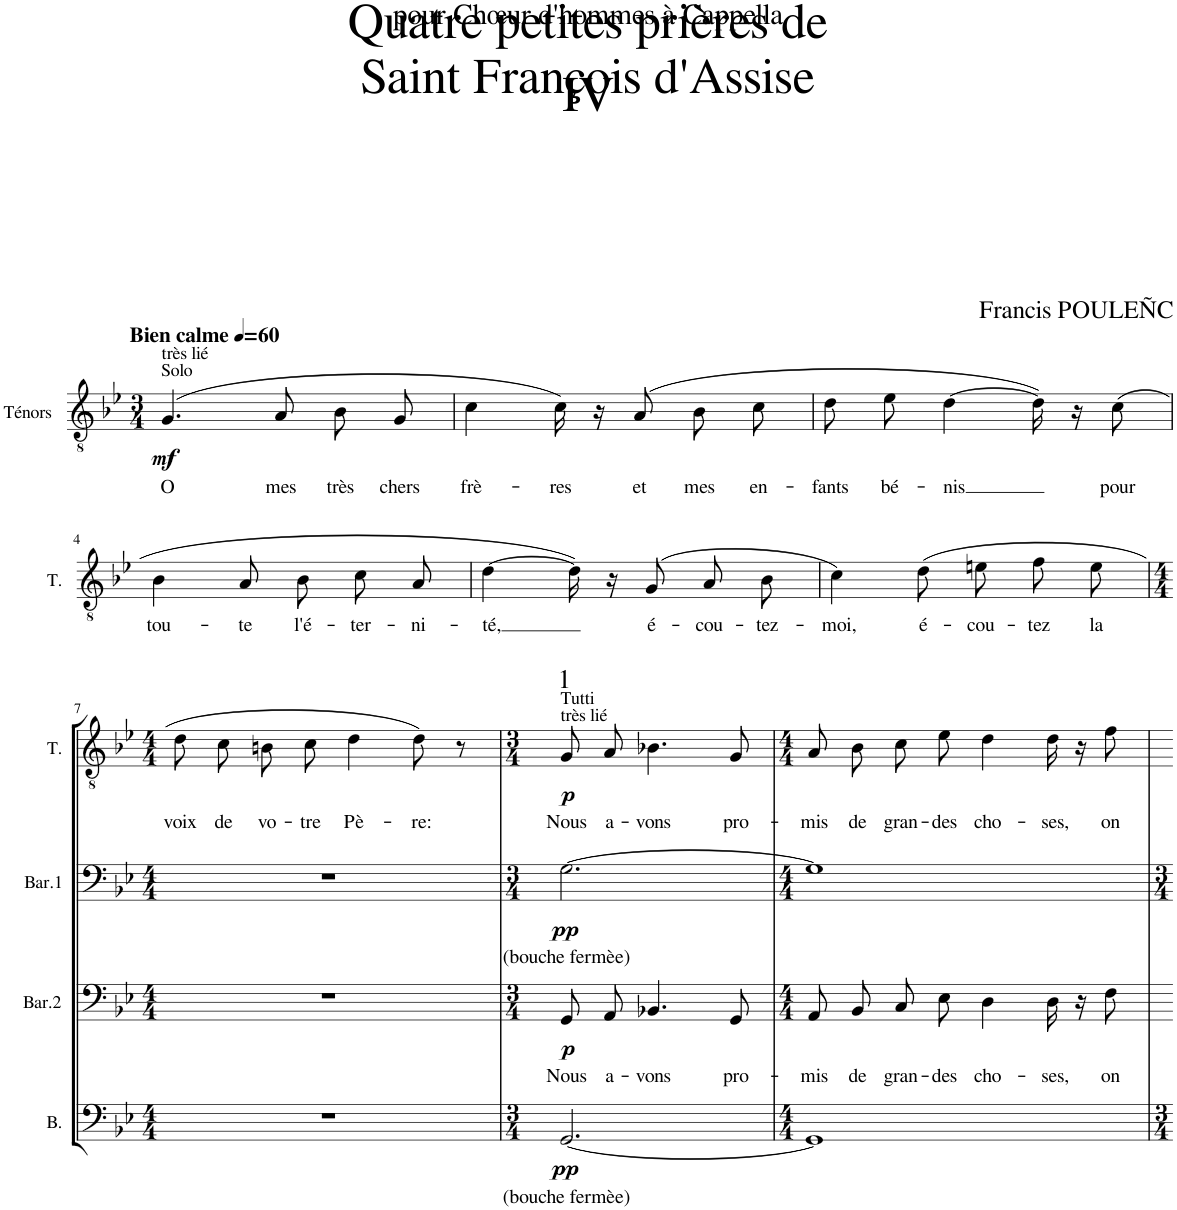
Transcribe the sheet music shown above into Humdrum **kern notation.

**kern	**text	**dynam	**kern	**text	**dynam	**kern	**text	**dynam	**kern	**text	**dynam
*part4	*part4	*part4	*part3	*part3	*part3	*part2	*part2	*part2	*part1	*part1	*part1
*staff4	*staff4	*staff4	*staff3	*staff3	*staff3	*staff2	*staff2	*staff2	*staff1	*staff1	*staff1
*I"Basses	*	*	*I"Barytons II	*	*	*I"Barytons I	*	*	*I"Ténors	*	*
*I'B.	*	*	*I'Bar.2	*	*	*I'Bar.1	*	*	*I'T.	*	*
*stria5	*	*	*stria5	*	*	*stria5	*	*	*	*	*
*clefF4	*	*	*clefF4	*	*	*clefF4	*	*	*clefGv2	*	*
*k[b-e-]	*	*	*k[b-e-]	*	*	*k[b-e-]	*	*	*k[b-e-]	*	*
*M3/4	*	*	*M3/4	*	*	*M3/4	*	*	*M3/4	*	*
*MM60	*	*	*MM60	*	*	*MM60	*	*	*MM60	*	*
=1	=1	=1	=1	=1	=1	=1	=1	=1	=1	=1	=1
!	!	!	!	!	!	!	!	!	!LO:TX:a:t=Solo	!	!
!	!	!	!	!	!	!	!	!	!LO:TX:a:t=très lié	!	!
!	!	!	!	!	!	!	!	!	!LO:TX:a:B:t=Bien calme	!	!
!	!	!	!	!	!	!	!	!	!	!LO:LY:b	!LO:DY:b
2.r	.	.	2.r	.	.	2.r	.	.	(4.G/	O	mf
!	!	!	!	!	!	!	!	!	!	!LO:LY:b	!
.	.	.	.	.	.	.	.	.	8A/	mes	.
!	!	!	!	!	!	!	!	!	!	!LO:LY:b	!
.	.	.	.	.	.	.	.	.	8B-/L	très	.
!	!	!	!	!	!	!	!	!	!	!LO:LY:b	!
.	.	.	.	.	.	.	.	.	8G/J	chers	.
=2	=2	=2	=2	=2	=2	=2	=2	=2	=2	=2	=2
!	!	!	!	!	!	!	!	!	!	!LO:LY:b	!
2.r	.	.	2.r	.	.	2.r	.	.	4c\	frè-	.
!	!	!	!	!	!	!	!	!	!	!LO:LY:b	!
.	.	.	.	.	.	.	.	.	16c\)	-res	.
.	.	.	.	.	.	.	.	.	16r	.	.
!	!	!	!	!	!	!	!	!	!	!LO:LY:b	!
.	.	.	.	.	.	.	.	.	(8A/	et	.
!	!	!	!	!	!	!	!	!	!	!LO:LY:b	!
.	.	.	.	.	.	.	.	.	8B-\L	mes	.
!	!	!	!	!	!	!	!	!	!	!LO:LY:b	!
.	.	.	.	.	.	.	.	.	8c\J	en-	.
=3	=3	=3	=3	=3	=3	=3	=3	=3	=3	=3	=3
!	!	!	!	!	!	!	!	!	!	!LO:LY:b	!
2.r	.	.	2.r	.	.	2.r	.	.	8d\L	-fants	.
!	!	!	!	!	!	!	!	!	!	!LO:LY:b	!
.	.	.	.	.	.	.	.	.	8e-\J	bé-	.
!	!	!	!	!	!	!	!	!	!	!LO:LY:b	!
.	.	.	.	.	.	.	.	.	[4d\	-nis	.
.	.	.	.	.	.	.	.	.	16d\])	.	.
.	.	.	.	.	.	.	.	.	16r	.	.
!	!	!	!	!	!	!	!	!	!	!LO:LY:b	!
.	.	.	.	.	.	.	.	.	(8c\	pour	.
!!LO:LB:g=z
=4	=4	=4	=4	=4	=4	=4	=4	=4	=4	=4	=4
!	!	!	!	!	!	!	!	!	!	!LO:LY:b	!
2.r	.	.	2.r	.	.	2.r	.	.	4B-\	tou-	.
!	!	!	!	!	!	!	!	!	!	!LO:LY:b	!
.	.	.	.	.	.	.	.	.	8A/L	-te	.
!	!	!	!	!	!	!	!	!	!	!LO:LY:b	!
.	.	.	.	.	.	.	.	.	8B-/J	l'é-	.
!	!	!	!	!	!	!	!	!	!	!LO:LY:b	!
.	.	.	.	.	.	.	.	.	8c\L	-ter-	.
!	!	!	!	!	!	!	!	!	!	!LO:LY:b	!
.	.	.	.	.	.	.	.	.	8A\J	-ni-	.
=5	=5	=5	=5	=5	=5	=5	=5	=5	=5	=5	=5
!	!	!	!	!	!	!	!	!	!	!LO:LY:b	!
2.r	.	.	2.r	.	.	2.r	.	.	[4d\	-té,	.
.	.	.	.	.	.	.	.	.	16d\])	.	.
.	.	.	.	.	.	.	.	.	16r	.	.
!	!	!	!	!	!	!	!	!	!	!LO:LY:b	!
.	.	.	.	.	.	.	.	.	(8G/	é-	.
!	!	!	!	!	!	!	!	!	!	!LO:LY:b	!
.	.	.	.	.	.	.	.	.	8A/L	-cou-	.
!	!	!	!	!	!	!	!	!	!	!LO:LY:b	!
.	.	.	.	.	.	.	.	.	8B-/J	-tez-	.
=6	=6	=6	=6	=6	=6	=6	=6	=6	=6	=6	=6
!	!	!	!	!	!	!	!	!	!	!LO:LY:b	!
2.r	.	.	2.r	.	.	2.r	.	.	4c\)	-moi,	.
!	!	!	!	!	!	!	!	!	!	!LO:LY:b	!
.	.	.	.	.	.	.	.	.	(8d\L	é-	.
!	!	!	!	!	!	!	!	!	!	!LO:LY:b	!
.	.	.	.	.	.	.	.	.	8en\J	-cou-	.
!	!	!	!	!	!	!	!	!	!	!LO:LY:b	!
.	.	.	.	.	.	.	.	.	8f\L	-tez	.
!	!	!	!	!	!	!	!	!	!	!LO:LY:b	!
.	.	.	.	.	.	.	.	.	8e\J	la	.
!!LO:LB:g=z
=7	=7	=7	=7	=7	=7	=7	=7	=7	=7	=7	=7
*M4/4	*	*	*M4/4	*	*	*M4/4	*	*	*M4/4	*	*
!	!	!	!	!	!	!	!	!	!	!LO:LY:b	!
1r	.	.	1r	.	.	1r	.	.	8d\L	voix	.
!	!	!	!	!	!	!	!	!	!	!LO:LY:b	!
.	.	.	.	.	.	.	.	.	8c\J	de	.
!	!	!	!	!	!	!	!	!	!	!LO:LY:b	!
.	.	.	.	.	.	.	.	.	8Bn\L	vo-	.
!	!	!	!	!	!	!	!	!	!	!LO:LY:b	!
.	.	.	.	.	.	.	.	.	8c\J	-tre	.
!	!	!	!	!	!	!	!	!	!	!LO:LY:b	!
.	.	.	.	.	.	.	.	.	4d\	Pè-	.
!	!	!	!	!	!	!	!	!	!	!LO:LY:b	!
.	.	.	.	.	.	.	.	.	8d\)	-re:	.
.	.	.	.	.	.	.	.	.	8r	.	.
=8	=8	=8	=8	=8	=8	=8	=8	=8	=8	=8	=8
*M3/4	*	*	*M3/4	*	*	*M3/4	*	*	*M3/4	*	*
!	!	!	!	!	!	!	!	!	!LO:TX:a:t=très lié	!	!
!	!	!	!	!	!	!	!	!	!LO:TX:a:t=Tutti	!	!
!	!	!	!	!	!	!	!	!	!LO:TX:a:t=1	!	!
!	!LO:LY:b	!LO:DY:b	!	!LO:LY:b	!LO:DY:b	!	!LO:LY:b	!LO:DY:b	!	!LO:LY:b	!LO:DY:b
[2.GG/	(bouche fermèe)	pp	8GG/L	Nous	p	[2.G\	(bouche fermèe)	pp	8G/L	Nous	p
!	!	!	!	!LO:LY:b	!	!	!	!	!	!LO:LY:b	!
.	.	.	8AA/J	a-	.	.	.	.	8A/J	a-	.
!	!	!	!	!LO:LY:b	!	!	!	!	!	!LO:LY:b	!
.	.	.	4.BB-X/	-vons	.	.	.	.	4.B-X\	-vons	.
!	!	!	!	!LO:LY:b	!	!	!	!	!	!LO:LY:b	!
.	.	.	8GG/	pro-	.	.	.	.	8G/	pro-	.
=9	=9	=9	=9	=9	=9	=9	=9	=9	=9	=9	=9
*M4/4	*	*	*M4/4	*	*	*M4/4	*	*	*M4/4	*	*
!	!	!	!	!LO:LY:b	!	!	!	!	!	!LO:LY:b	!
1GG]	.	.	8AA/L	-mis	.	1G]	.	.	8A/L	-mis	.
!	!	!	!	!LO:LY:b	!	!	!	!	!	!LO:LY:b	!
.	.	.	8BB-/J	de	.	.	.	.	8B-/J	de	.
!	!	!	!	!LO:LY:b	!	!	!	!	!	!LO:LY:b	!
.	.	.	8C\L	gran-	.	.	.	.	8c\L	gran-	.
!	!	!	!	!LO:LY:b	!	!	!	!	!	!LO:LY:b	!
.	.	.	8E-\J	-des	.	.	.	.	8e-\J	-des	.
!	!	!	!	!LO:LY:b	!	!	!	!	!	!LO:LY:b	!
.	.	.	4D\	cho-	.	.	.	.	4d\	cho-	.
!	!	!	!	!LO:LY:b	!	!	!	!	!	!LO:LY:b	!
.	.	.	16D\	-ses,	.	.	.	.	16d\	-ses,	.
.	.	.	16r	.	.	.	.	.	16r	.	.
!	!	!	!	!LO:LY:b	!	!	!	!	!	!LO:LY:b	!
.	.	.	8F\	on	.	.	.	.	8f\	on	.
=	=	=	=	=	=	=	=	=	=	=	=
*-	*-	*-	*-	*-	*-	*-	*-	*-	*-	*-	*-
